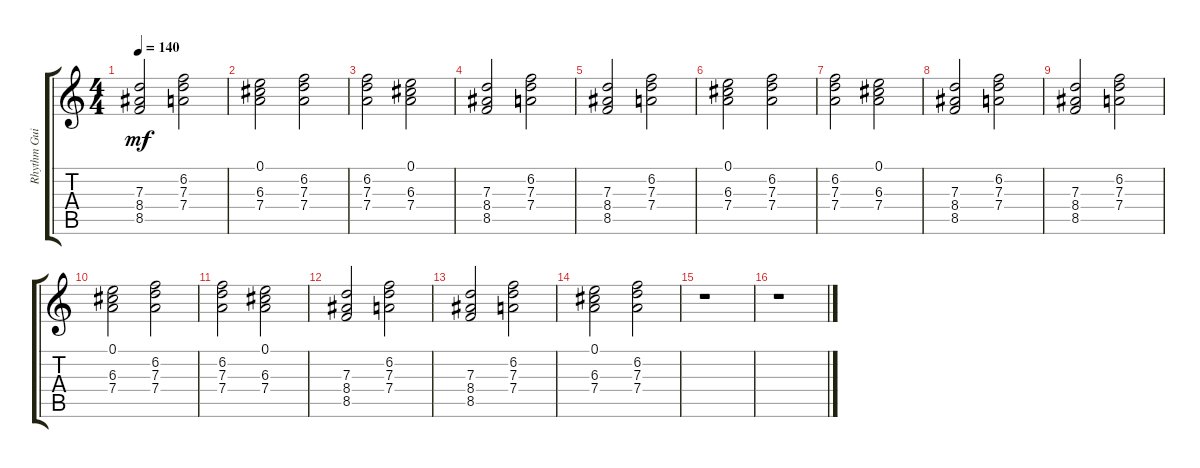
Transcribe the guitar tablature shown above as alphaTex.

\track ("Rhythm Guitar" "Rhythm Gui") {instrument distortionguitar}
\staff {score tabs}
\tuning (E4 B3 G3 D3 A2 D2) {hide}
\ts (4 4)
\tempo 140
\clef g2
\ks c
(7.3 8.4 8.5).2{dy mf} (6.2 7.3 7.4).2 |
(0.1 6.3 7.4).2 (6.2 7.3 7.4).2 |
(6.2 7.3 7.4).2 (0.1 6.3 7.4).2 |
(7.3 8.4 8.5).2 (6.2 7.3 7.4).2 |
(7.3 8.4 8.5).2 (6.2 7.3 7.4).2 |
(0.1 6.3 7.4).2 (6.2 7.3 7.4).2 |
(6.2 7.3 7.4).2 (0.1 6.3 7.4).2 |
(7.3 8.4 8.5).2 (6.2 7.3 7.4).2 |
(7.3 8.4 8.5).2 (6.2 7.3 7.4).2 |
(0.1 6.3 7.4).2 (6.2 7.3 7.4).2 |
(6.2 7.3 7.4).2 (0.1 6.3 7.4).2 |
(7.3 8.4 8.5).2 (6.2 7.3 7.4).2 |
(7.3 8.4 8.5).2 (6.2 7.3 7.4).2 |
(0.1 6.3 7.4).2 (6.2 7.3 7.4).2 |
r.1 |
r.1
